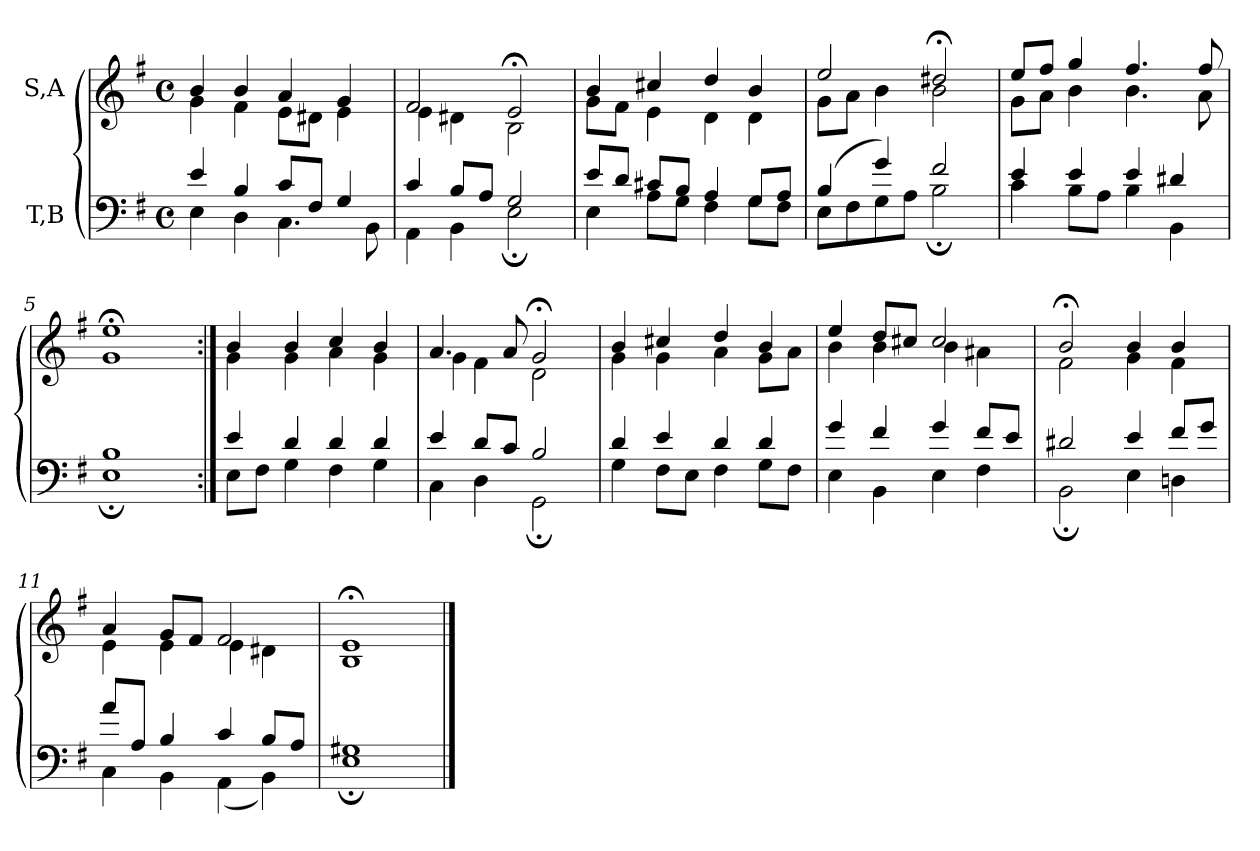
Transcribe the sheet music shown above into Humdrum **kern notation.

**kern	**kern
*part2	*part1
*staff2	*staff1
*I"T,B	*I"S,A
*clefF4	*clefG2
*k[f#]	*k[f#]
*M4/4	*M4/4
*met(c)	*met(c)
=	=
*^	*^
4e	4E	4b	4g
4B	4D	4b	4f#
8cL	4.C	4a	8eL
8F#J	.	.	8d#XJ
4G	.	4g	4e
.	8BB	.	.
=1	=1	=1	=1
4c	4AA	2f#	4e
8BL	4BB	.	4d#X
8AJ	.	.	.
2G	2E;	2e;<	2B
=2	=2	=2	=2
8eL	4E	4b	8gL
8dJ	.	.	8f#J
8c#XL	8AL	4cc#X	4e
8BJ	8GJ	.	.
4A	4F#	4dd	4d
8GL	8GL	4b	4d
8AJ	8F#J	.	.
=3	=3	=3	=3
(>4B	8EL	2ee	8gL
.	8F#	.	8aJ
4g)	8G	.	4b
.	8AJ	.	.
2f#	2B;	2dd#X;<	2b
=4	=4	=4	=4
4e	4c	8eeL	8gL
.	.	8ff#J	8aJ
4e	8BL	4gg	4b
.	8AJ	.	.
4e	4B	4.ff#	4.b
4d#X	4BB	.	.
.	.	8ff#	8a
=5	=5	=5	=5
1B	1E;	1ee;<	1g
=6:|!	=6:|!	=6:|!	=6:|!
4e	8EL	4b	4g
.	8F#J	.	.
4d	4G	4b	4g
4d	4F#	4cc	4a
4d	4G	4b	4g
=7	=7	=7	=7
4e	4C	4.a	4g
8dL	4D	.	4f#
8cJ	.	8a	.
2B	2GG;	2g;<	2d
=8	=8	=8	=8
4d	4G	4b	4g
4e	8F#L	4cc#X	4g
.	8EJ	.	.
4d	4F#	4dd	4a
4d	8GL	4b	8gL
.	8F#J	.	8aJ
=9	=9	=9	=9
4g	4E	4ee	4b
4f#	4BB	8ddL	4b
.	.	8cc#XJ	.
4g	4E	2cc#	4b
8f#L	4F#	.	4a#X
8eJ	.	.	.
=10	=10	=10	=10
2d#X	2BB;	2b;<	2f#
4e	4E	4b	4g
8f#L	4Dn	4b	4f#
8gJ	.	.	.
=11	=11	=11	=11
8aL	4C	4a	4e
8AJ	.	.	.
4B	4BB	8gL	4e
.	.	8f#J	.
4c	(<4AA	2f#	4e
8BL	4BB)	.	4d#X
8AJ	.	.	.
=12	=12	=12	=12
1G#X	1E;	1e;<	1B
*v	*v	*	*
*	*v	*v
==	==
*-	*-
